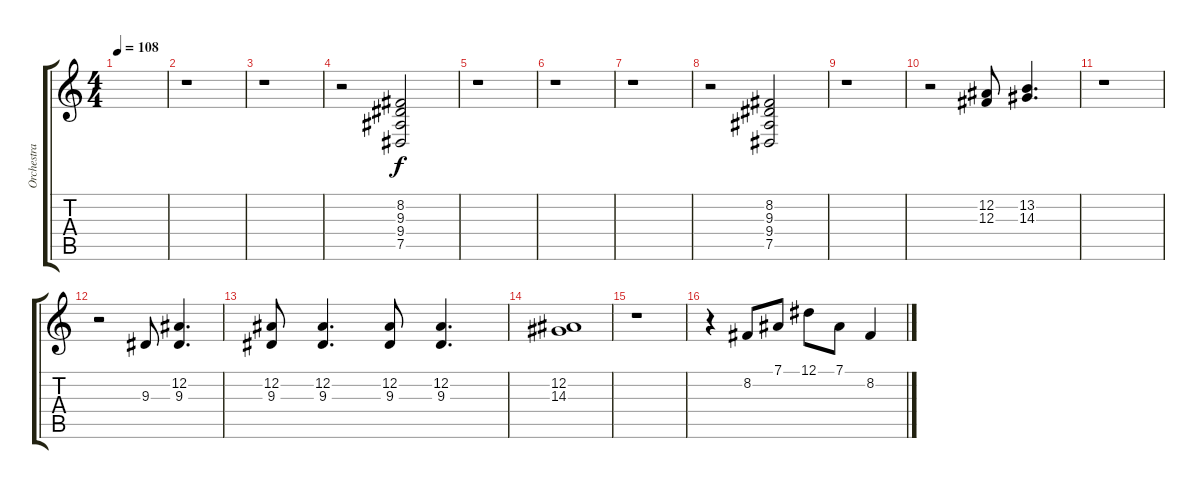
\track ("Orchestra [Pt.2]" "Orchestra ") {instrument stringensemble1}
\staff {score tabs}
\tuning (Eb4 Bb3 Gb3 Db3 Ab2 Eb2) {hide}
\ts (4 4)
\tempo 108
\clef g2
\ks c
|
r.1 |
r.1 |
r.2 (8.2 9.3 9.4 7.5).2 |
r.1 |
r.1 |
r.1 |
r.2 (8.2 9.3 9.4 7.5).2 |
r.1 |
r.2 (12.2 12.3).8 (13.2 14.3).4{d} |
r.1 |
r.2 9.3.8 (12.2 9.3).4{d} |
(12.2 9.3).8 (12.2 9.3).4{d} (12.2 9.3).8 (12.2 9.3).4{d} |
(12.2 14.3).1 |
r.1 |
r.4 8.2.8 7.1.8 12.1.8 7.1.8 8.2.4
